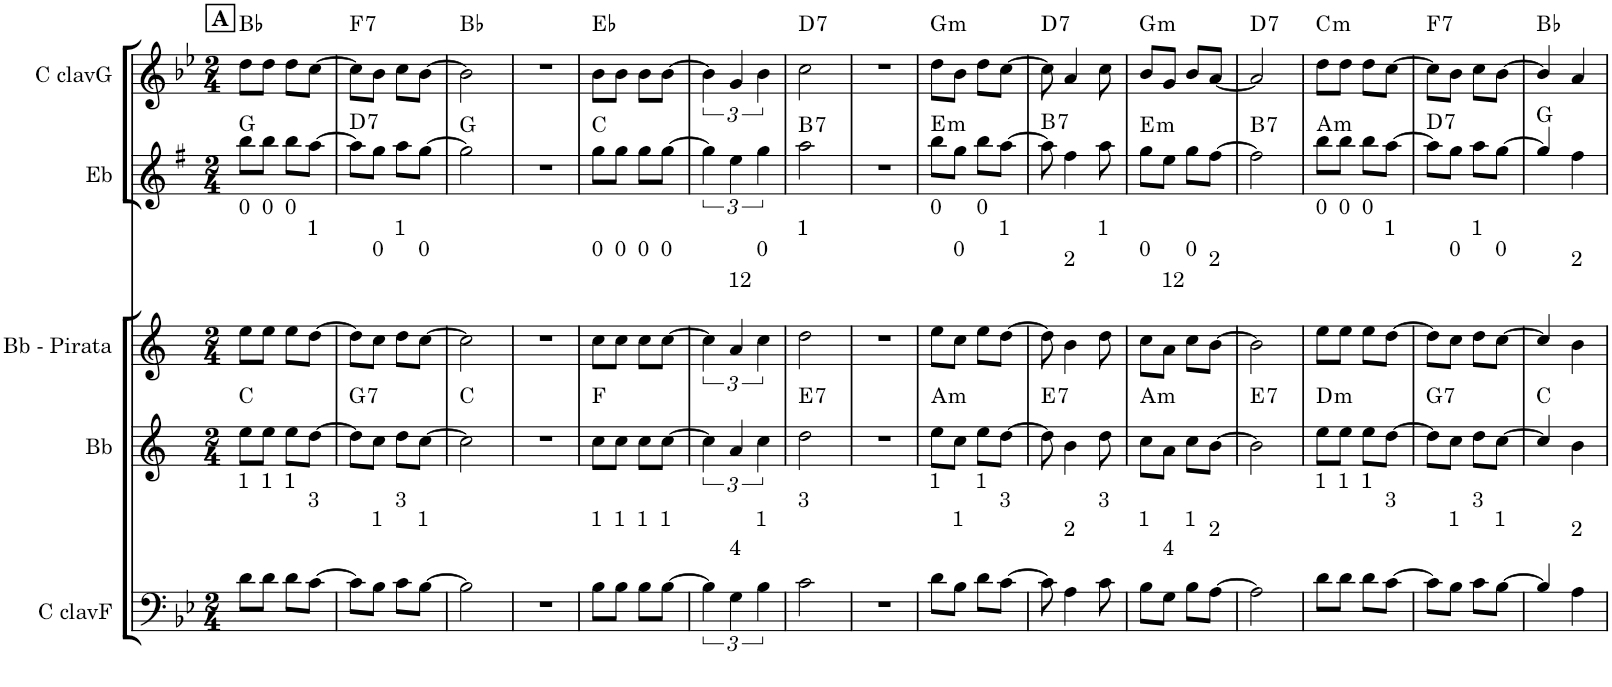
**kern	**kern	**harte	**kern	**kern	**harte	**kern	**harte
*part5	*part4	*part4	*part3	*part2	*part2	*part1	*part1
*staff5	*staff4	*	*staff3	*staff2	*	*staff1	*
*I"C clavF	*I"Bb	*	*I"Bb - Pirata	*I"Eb	*	*I"C clavG	*
*clefF4	*clefG2	*	*clefG2	*clefG2	*	*clefG2	*
*	*Trd1c2	*	*Trd1c2	*Trd5c9	*	*	*
*k[b-e-]	*k[]	*	*k[]	*k[f#]	*	*k[b-e-]	*
*B-:	*	*	*	*G:	*	*B-:	*
*M2/4	*M2/4	*	*M2/4	*M2/4	*	*M2/4	*
!!LO:REH:place=s1:a:B:cj:t=A
=1	=1	=1	=1	=1	=1	=1	=1
!	!	!	!LO:TX:a:t=0	!	!	!	!
!LO:TX:a:t=1	!	!	!	!	!	!	!
8d\L	8ee\L	C:maj	8ee\L	8bb\L	G:maj	8dd\L	Bb:maj
!	!	!	!LO:TX:a:t=0	!	!	!	!
!LO:TX:a:t=1	!	!	!	!	!	!	!
8d\J	8ee\J	.	8ee\J	8bb\J	.	8dd\J	.
!	!	!	!LO:TX:a:t=0	!	!	!	!
!LO:TX:a:t=1	!	!	!	!	!	!	!
8d\L	8ee\L	.	8ee\L	8bb\L	.	8dd\L	.
!	!	!	!LO:TX:a:t=1	!	!	!	!
!LO:TX:a:t=3	!	!	!	!	!	!	!
[>8c\J	[>8dd\J	.	[>8dd\J	[>8aa\J	.	[>8cc\J	.
=2	=2	=2	=2	=2	=2	=2	=2
!	!	!LO:H:kt=7	!	!	!LO:H:kt=7	!	!LO:H:kt=7
8c\L]	8dd\L]	G:7	8dd\L]	8aa\L]	D:7	8cc\L]	F:7
!	!	!	!LO:TX:a:t=0	!	!	!	!
!LO:TX:a:t=1	!	!	!	!	!	!	!
8B-\J	8cc\J	.	8cc\J	8gg\J	.	8b-\J	.
!	!	!	!LO:TX:a:t=1	!	!	!	!
!LO:TX:a:t=3	!	!	!	!	!	!	!
8c\L	8dd\L	.	8dd\L	8aa\L	.	8cc\L	.
!	!	!	!LO:TX:a:t=0	!	!	!	!
!LO:TX:a:t=1	!	!	!	!	!	!	!
[>8B-\J	[>8cc\J	.	[>8cc\J	[>8gg\J	.	[>8b-\J	.
=3	=3	=3	=3	=3	=3	=3	=3
2B-\]	2cc\]	C:maj	2cc\]	2gg\]	G:maj	2b-\]	Bb:maj
=4	=4	=4	=4	=4	=4	=4	=4
2r	2r	.	2r	2r	.	2r	.
=5	=5	=5	=5	=5	=5	=5	=5
!	!	!	!LO:TX:a:t=0	!	!	!	!
!LO:TX:a:t=1	!	!	!	!	!	!	!
8B-\L	8cc\L	F:maj	8cc\L	8gg\L	C:maj	8b-\L	Eb:maj
!	!	!	!LO:TX:a:t=0	!	!	!	!
!LO:TX:a:t=1	!	!	!	!	!	!	!
8B-\J	8cc\J	.	8cc\J	8gg\J	.	8b-\J	.
!	!	!	!LO:TX:a:t=0	!	!	!	!
!LO:TX:a:t=1	!	!	!	!	!	!	!
8B-\L	8cc\L	.	8cc\L	8gg\L	.	8b-\L	.
!	!	!	!LO:TX:a:t=0	!	!	!	!
!LO:TX:a:t=1	!	!	!	!	!	!	!
[>8B-\J	[>8cc\J	.	[>8cc\J	[>8gg\J	.	[>8b-\J	.
=6	=6	=6	=6	=6	=6	=6	=6
6B-\]	6cc\]	.	6cc\]	6gg\]	.	6b-\]	.
!	!	!	!LO:TX:a:t=12	!	!	!	!
!LO:TX:a:t=4	!	!	!	!	!	!	!
6G\	6a/	.	6a/	6ee\	.	6g/	.
!	!	!	!LO:TX:a:t=0	!	!	!	!
!LO:TX:a:t=1	!	!	!	!	!	!	!
6B-\	6cc\	.	6cc\	6gg\	.	6b-\	.
=7	=7	=7	=7	=7	=7	=7	=7
!	!	!	!LO:TX:a:t=1	!	!	!	!
!LO:TX:a:t=3	!	!LO:H:kt=7	!	!	!LO:H:kt=7	!	!LO:H:kt=7
2c\	2dd\	E:7	2dd\	2aa\	B:7	2cc\	D:7
=8	=8	=8	=8	=8	=8	=8	=8
2r	2r	.	2r	2r	.	2r	.
=9	=9	=9	=9	=9	=9	=9	=9
!	!	!	!LO:TX:a:t=0	!	!	!	!
!LO:TX:a:t=1	!	!LO:H:kt=m	!	!	!LO:H:kt=m	!	!LO:H:kt=m
8d\L	8ee\L	A:min	8ee\L	8bb\L	E:min	8dd\L	G:min
!	!	!	!LO:TX:a:t=0	!	!	!	!
!LO:TX:a:t=1	!	!	!	!	!	!	!
8B-\J	8cc\J	.	8cc\J	8gg\J	.	8b-\J	.
!	!	!	!LO:TX:a:t=0	!	!	!	!
!LO:TX:a:t=1	!	!	!	!	!	!	!
8d\L	8ee\L	.	8ee\L	8bb\L	.	8dd\L	.
!	!	!	!LO:TX:a:t=1	!	!	!	!
!LO:TX:a:t=3	!	!	!	!	!	!	!
[>8c\J	[>8dd\J	.	[>8dd\J	[>8aa\J	.	[>8cc\J	.
=10	=10	=10	=10	=10	=10	=10	=10
!	!	!LO:H:kt=7	!	!	!LO:H:kt=7	!	!LO:H:kt=7
8c\]	8dd\]	E:7	8dd\]	8aa\]	B:7	8cc\]	D:7
!	!	!	!LO:TX:a:t=2	!	!	!	!
!LO:TX:a:t=2	!	!	!	!	!	!	!
4A\	4b\	.	4b\	4ff#\	.	4a/	.
!	!	!	!LO:TX:a:t=1	!	!	!	!
!LO:TX:a:t=3	!	!	!	!	!	!	!
8c\	8dd\	.	8dd\	8aa\	.	8cc\	.
=11	=11	=11	=11	=11	=11	=11	=11
!	!	!	!LO:TX:a:t=0	!	!	!	!
!LO:TX:a:t=1	!	!LO:H:kt=m	!	!	!LO:H:kt=m	!	!LO:H:kt=m
8B-\L	8cc\L	A:min	8cc\L	8gg\L	E:min	8b-/L	G:min
!	!	!	!LO:TX:a:t=12	!	!	!	!
!LO:TX:a:t=4	!	!	!	!	!	!	!
8G\J	8a\J	.	8a\J	8ee\J	.	8g/J	.
!	!	!	!LO:TX:a:t=0	!	!	!	!
!LO:TX:a:t=1	!	!	!	!	!	!	!
8B-\L	8cc\L	.	8cc\L	8gg\L	.	8b-/L	.
!	!	!	!LO:TX:a:t=2	!	!	!	!
!LO:TX:a:t=2	!	!	!	!	!	!	!
[>8A\J	[>8b\J	.	[>8b\J	[>8ff#\J	.	[<8a/J	.
=12	=12	=12	=12	=12	=12	=12	=12
!	!	!LO:H:kt=7	!	!	!LO:H:kt=7	!	!LO:H:kt=7
2A\]	2b\]	E:7	2b\]	2ff#\]	B:7	2a/]	D:7
=13	=13	=13	=13	=13	=13	=13	=13
!	!	!	!LO:TX:a:t=0	!	!	!	!
!LO:TX:a:t=1	!	!LO:H:kt=m	!	!	!LO:H:kt=m	!	!LO:H:kt=m
8d\L	8ee\L	D:min	8ee\L	8bb\L	A:min	8dd\L	C:min
!	!	!	!LO:TX:a:t=0	!	!	!	!
!LO:TX:a:t=1	!	!	!	!	!	!	!
8d\J	8ee\J	.	8ee\J	8bb\J	.	8dd\J	.
!	!	!	!LO:TX:a:t=0	!	!	!	!
!LO:TX:a:t=1	!	!	!	!	!	!	!
8d\L	8ee\L	.	8ee\L	8bb\L	.	8dd\L	.
!	!	!	!LO:TX:a:t=1	!	!	!	!
!LO:TX:a:t=3	!	!	!	!	!	!	!
[>8c\J	[>8dd\J	.	[>8dd\J	[>8aa\J	.	[>8cc\J	.
=14	=14	=14	=14	=14	=14	=14	=14
!	!	!LO:H:kt=7	!	!	!LO:H:kt=7	!	!LO:H:kt=7
8c\L]	8dd\L]	G:7	8dd\L]	8aa\L]	D:7	8cc\L]	F:7
!	!	!	!LO:TX:a:t=0	!	!	!	!
!LO:TX:a:t=1	!	!	!	!	!	!	!
8B-\J	8cc\J	.	8cc\J	8gg\J	.	8b-\J	.
!	!	!	!LO:TX:a:t=1	!	!	!	!
!LO:TX:a:t=3	!	!	!	!	!	!	!
8c\L	8dd\L	.	8dd\L	8aa\L	.	8cc\L	.
!	!	!	!LO:TX:a:t=0	!	!	!	!
!LO:TX:a:t=1	!	!	!	!	!	!	!
[>8B-\J	[>8cc\J	.	[>8cc\J	[>8gg\J	.	[>8b-\J	.
=15	=15	=15	=15	=15	=15	=15	=15
4B-/]	4cc/]	C:maj	4cc/]	4gg/]	G:maj	4b-/]	Bb:maj
!	!	!	!LO:TX:a:t=2	!	!	!	!
!LO:TX:a:t=2	!	!	!	!	!	!	!
4A\	4b\	.	4b\	4ff#\	.	4a/	.
=	=	=	=	=	=	=	=
*-	*-	*-	*-	*-	*-	*-	*-
